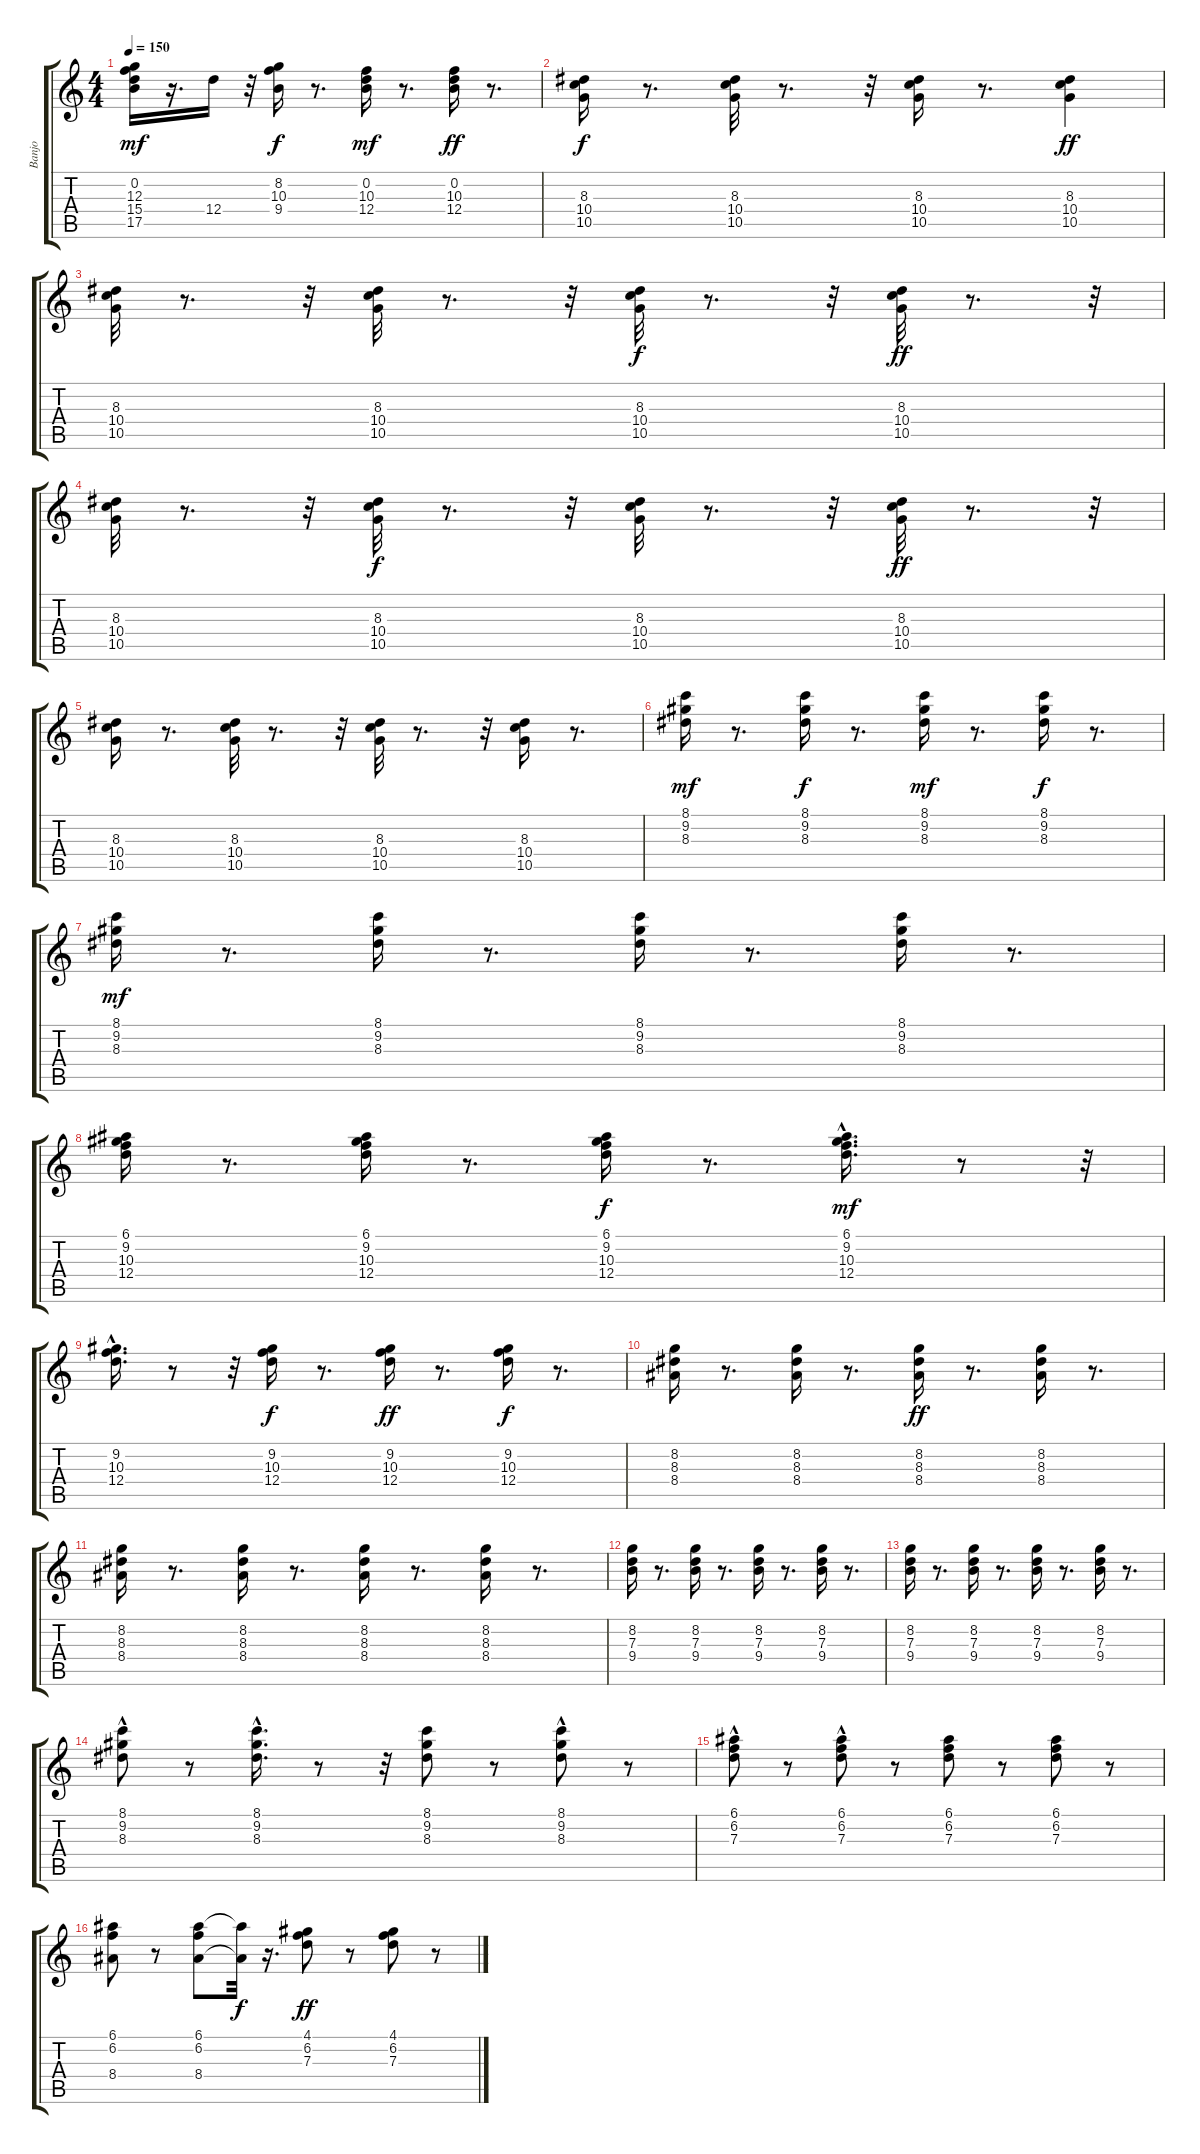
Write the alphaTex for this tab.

\track ("Banjo" "Banjo") {instrument banjo}
\staff {score tabs}
\tuning (E4 B3 G3 D3 A2 E2) {hide}
\displaytranspose 12
\ts (4 4)
\tempo 150
\clef g2
\ks c
(0.2 12.3 15.4 17.5).16{dy mf} r.16{d} 12.4.16 r.32 (8.2 10.3 9.4).16{dy f} r.8{d} (0.2 10.3 12.4).16{dy mf} r.8{d} (0.2 10.3 12.4).16{dy ff} r.8{d} |
(8.3 10.4 10.5).16{dy f} r.8{d} (8.3 10.4 10.5).32 r.8{d} r.32 (8.3 10.4 10.5).16 r.8{d} (8.3 10.4 10.5).4{dy ff} |
(8.3 10.4 10.5).32 r.8{d} r.32 (8.3 10.4 10.5).32 r.8{d} r.32 (8.3 10.4 10.5).32{dy f} r.8{d} r.32 (8.3 10.4 10.5).32{dy ff} r.8{d} r.32 |
(8.3 10.4 10.5).32 r.8{d} r.32 (8.3 10.4 10.5).32{dy f} r.8{d} r.32 (8.3 10.4 10.5).32 r.8{d} r.32 (8.3 10.4 10.5).32{dy ff} r.8{d} r.32 |
(8.3 10.4 10.5).16 r.8{d} (8.3 10.4 10.5).32 r.8{d} r.32 (8.3 10.4 10.5).32 r.8{d} r.32 (8.3 10.4 10.5).16 r.8{d} |
(8.1 9.2 8.3).16{dy mf} r.8{d} (8.1 9.2 8.3).16{dy f} r.8{d} (8.1 9.2 8.3).16{dy mf} r.8{d} (8.1 9.2 8.3).16{dy f} r.8{d} |
(8.1 9.2 8.3).16{dy mf} r.8{d} (8.1 9.2 8.3).16 r.8{d} (8.1 9.2 8.3).16 r.8{d} (8.1 9.2 8.3).16 r.8{d} |
(6.1 9.2 10.3 12.4).16 r.8{d} (6.1 9.2 10.3 12.4).16 r.8{d} (6.1 9.2 10.3 12.4).16{dy f} r.8{d} (6.1{hac} 9.2{hac} 10.3{hac} 12.4{hac}).16{d dy mf} r.8 r.32 |
(9.2{hac} 10.3{hac} 12.4{hac}).16{d} r.8 r.32 (9.2 10.3 12.4).16{dy f} r.8{d} (9.2 10.3 12.4).16{dy ff} r.8{d} (9.2 10.3 12.4).16{dy f} r.8{d} |
(8.2 8.3 8.4).16 r.8{d} (8.2 8.3 8.4).16 r.8{d} (8.2 8.3 8.4).16{dy ff} r.8{d} (8.2 8.3 8.4).16 r.8{d} |
(8.2 8.3 8.4).16 r.8{d} (8.2 8.3 8.4).16 r.8{d} (8.2 8.3 8.4).16 r.8{d} (8.2 8.3 8.4).16 r.8{d} |
(8.2 7.3 9.4).16 r.8{d} (8.2 7.3 9.4).16 r.8{d} (8.2 7.3 9.4).16 r.8{d} (8.2 7.3 9.4).16 r.8{d} |
(8.2 7.3 9.4).16 r.8{d} (8.2 7.3 9.4).16 r.8{d} (8.2 7.3 9.4).16 r.8{d} (8.2 7.3 9.4).16 r.8{d} |
(8.1{hac} 9.2 8.3{hac}).8 r.8 (8.1{hac} 9.2{hac} 8.3).16{d} r.8 r.32 (8.1 9.2 8.3).8 r.8 (8.1{hac} 9.2 8.3{hac}).8 r.8 |
(6.1 6.2 7.3{hac}).8 r.8 (6.1 6.2 7.3{hac}).8 r.8 (6.1 6.2 7.3).8 r.8 (6.1 6.2 7.3).8 r.8 |
(6.1 6.2 8.4).8 r.8 (6.1 6.2 8.4).8 (6.1{t} 8.4{t}).32{dy f} r.16{d} (4.1 6.2 7.3).8{dy ff} r.8 (4.1 6.2 7.3).8 r.8
